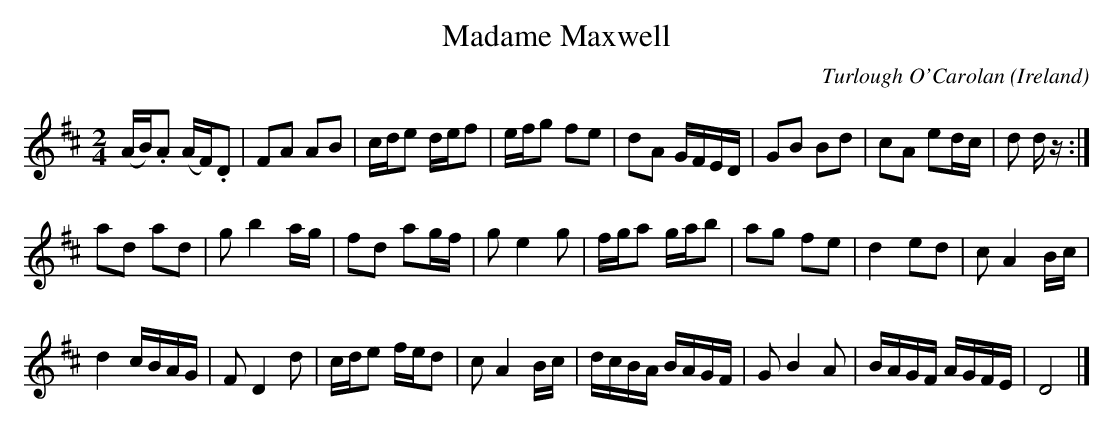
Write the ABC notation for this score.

X:1
T:Madame Maxwell
C:Turlough O'Carolan
M:2/4
O:Ireland
K:D major
(AB).A2 (AF).D2 | F2A2 A2B2 | \
cde2 def2 | efg2 f2e2 |\
d2A2 GFED | G2B2 B2d2 | c2A2 e2dc | d2 dz :|
a2d2 a2d2 | g2b4 ag | f2d2 a2gf | g2e4 g2 |\
fga2 gab2 | a2g2 f2e2 | d4 e2d2 | c2A4 Bc |
d4 cBAG | F2D4 d2 | cde2 fed2 | c2A4 Bc |\
dcBA BAGF | G2B4 A2 | BAGF AGFE | D8 |]
